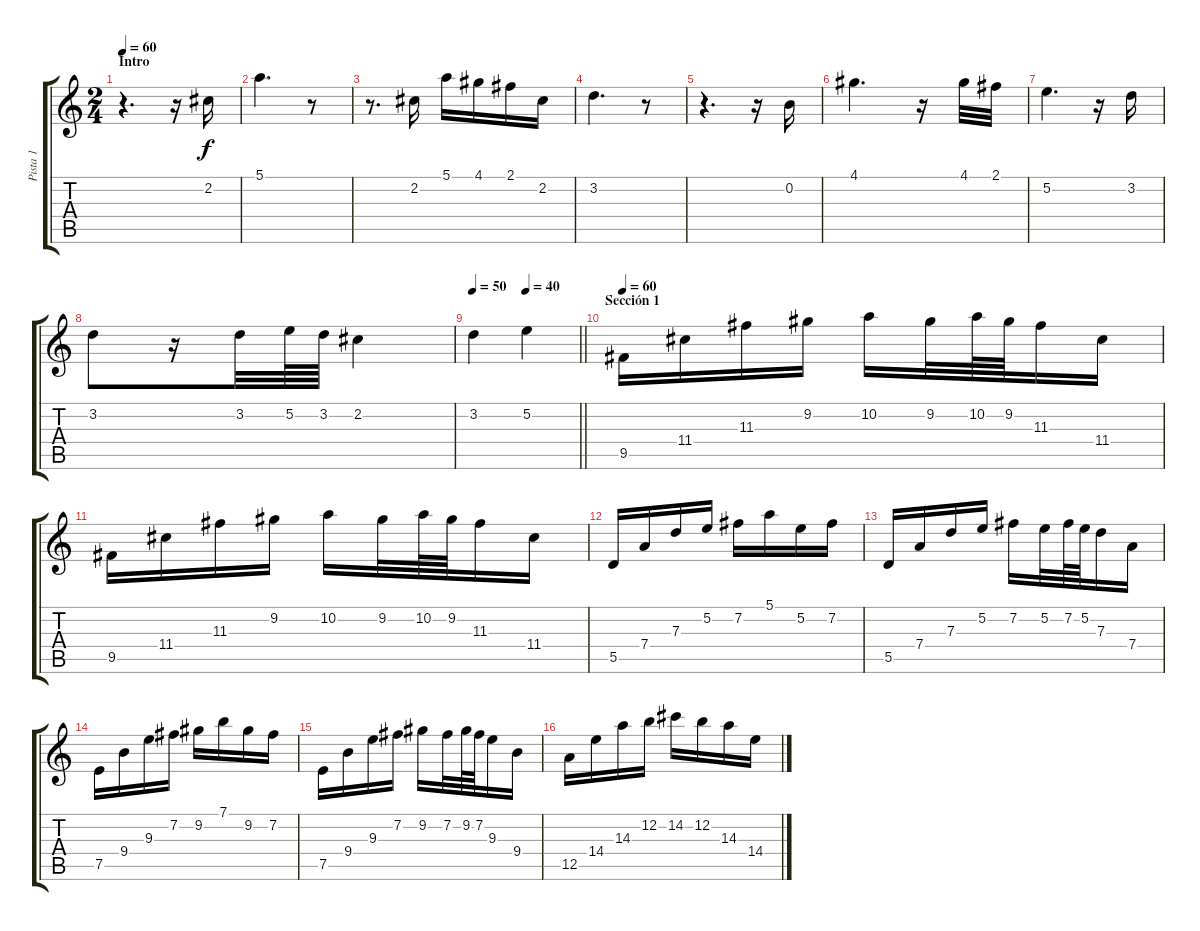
\track ("Pista 1" "Pista 1") {instrument acousticguitarnylon}
\staff {score tabs}
\tuning (E4 B3 G3 D3 A2 E2) {hide}
\ts (2 4)
\section ("" "Intro")
\tempo 60
\clef g2
\ks c
r.4{d dy f instrument acousticguitarnylon} r.16 2.2.16 |
5.1.4{d} r.8 |
r.8{d} 2.2.16 5.1.16 4.1.16 2.1.16 2.2.16 |
3.2.4{d} r.8 |
r.4{d} r.16 0.2.16 |
4.1.4{d} r.16 4.1.32 2.1.32 |
5.2.4{d} r.16 3.2.16 |
3.2.8 r.16 3.2.32 5.2.64 3.2.64 2.2.4 |
\tempo 50
\tempo (40 0.5)
\barLineRight lightlight
3.2.4 5.2.4 |
\section ("" "Sección 1")
\tempo 60
9.5.16{instrument acousticguitarnylon} 11.4.16 11.3.16 9.2.16 10.2.16 9.2.32 10.2.64 9.2.64 11.3.16 11.4.16 |
9.5.16 11.4.16 11.3.16 9.2.16 10.2.16 9.2.32 10.2.64 9.2.64 11.3.16 11.4.16 |
5.5.16 7.4.16 7.3.16 5.2.16 7.2.16 5.1.16 5.2.16 7.2.16 |
5.5.16 7.4.16 7.3.16 5.2.16 7.2.16 5.2.32 7.2.64 5.2.64 7.3.16 7.4.16 |
7.5.16 9.4.16 9.3.16 7.2.16 9.2.16 7.1.16 9.2.16 7.2.16 |
7.5.16 9.4.16 9.3.16 7.2.16 9.2.16 7.2.32 9.2.64 7.2.64 9.3.16 9.4.16 |
12.5.16 14.4.16 14.3.16 12.2.16 14.2.16 12.2.16 14.3.16 14.4.16
